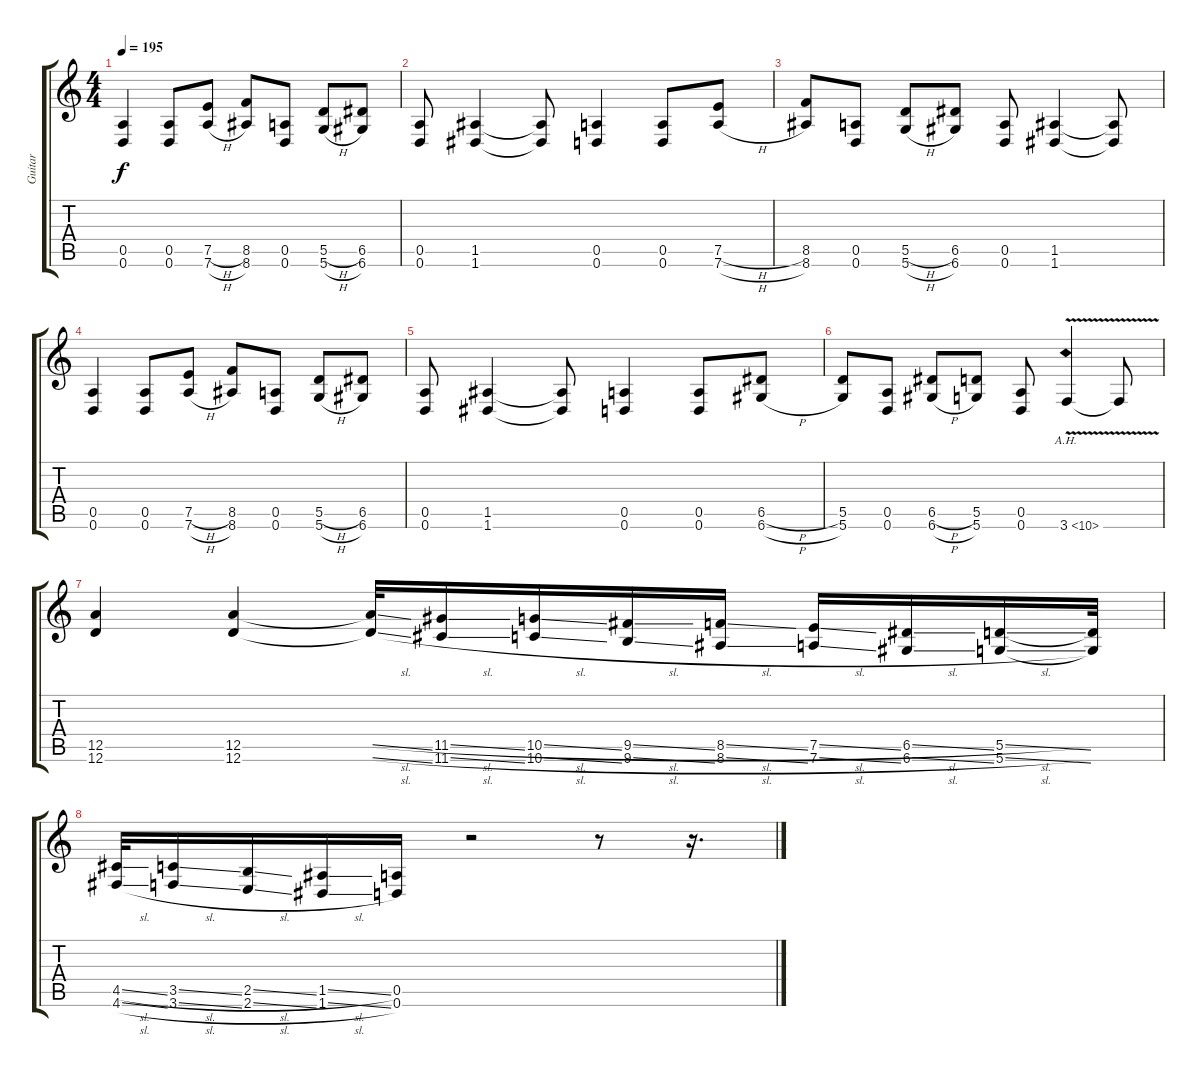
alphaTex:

\track ("Guitar" "Guitar") {instrument distortionguitar}
\staff {score tabs}
\tuning (E4 B3 G3 D3 A2 D2) {hide}
\ts (4 4)
\tempo 195
\clef g2
\ks c
(0.5 0.6).4{dy f} (0.5 0.6).8 (7.5{h} 7.6{h}).8 (8.5 8.6).8 (0.5 0.6).8 (5.5{h} 5.6{h}).8 (6.5 6.6).8 |
(0.5 0.6).8 (1.5 1.6).4 (1.5{t} 1.6{t}).8 (0.5 0.6).4 (0.5 0.6).8 (7.5{h} 7.6{h}).8 |
(8.5 8.6).8 (0.5 0.6).8 (5.5{h} 5.6{h}).8 (6.5 6.6).8 (0.5 0.6).8 (1.5 1.6).4 (1.5{t} 1.6{t}).8 |
(0.5 0.6).4 (0.5 0.6).8 (7.5{h} 7.6{h}).8 (8.5 8.6).8 (0.5 0.6).8 (5.5{h} 5.6{h}).8 (6.5 6.6).8 |
(0.5 0.6).8 (1.5 1.6).4 (1.5{t} 1.6{t}).8 (0.5 0.6).4 (0.5 0.6).8 (6.5{h} 6.6{h}).8 |
(5.5 5.6).8 (0.5 0.6).8 (6.5{h} 6.6{h}).8 (5.5 5.6).8 (0.5 0.6).8 3.6{ah 7 v}.4 3.6{t}.8 |
(12.5 12.6).4 (12.5 12.6).4 (12.5{sl t} 12.6{sl t}).32 (11.5{sl} 11.6{sl}).16 (10.5{sl} 10.6{sl}).16 (9.5{sl} 9.6{sl}).16 (8.5{sl} 8.6{sl}).16 (7.5{sl} 7.6{sl}).16 (6.5{sl} 6.6{sl}).16 (5.5{sl} 5.6{sl}).16 (5.5{t} 5.6{t}).32 |
(4.5{sl} 4.6{sl}).32 (3.5{sl} 3.6{sl}).16 (2.5{sl} 2.6{sl}).16 (1.5{sl} 1.6{sl}).16 (0.5 0.6).16 r.2 r.8 r.16{d}
